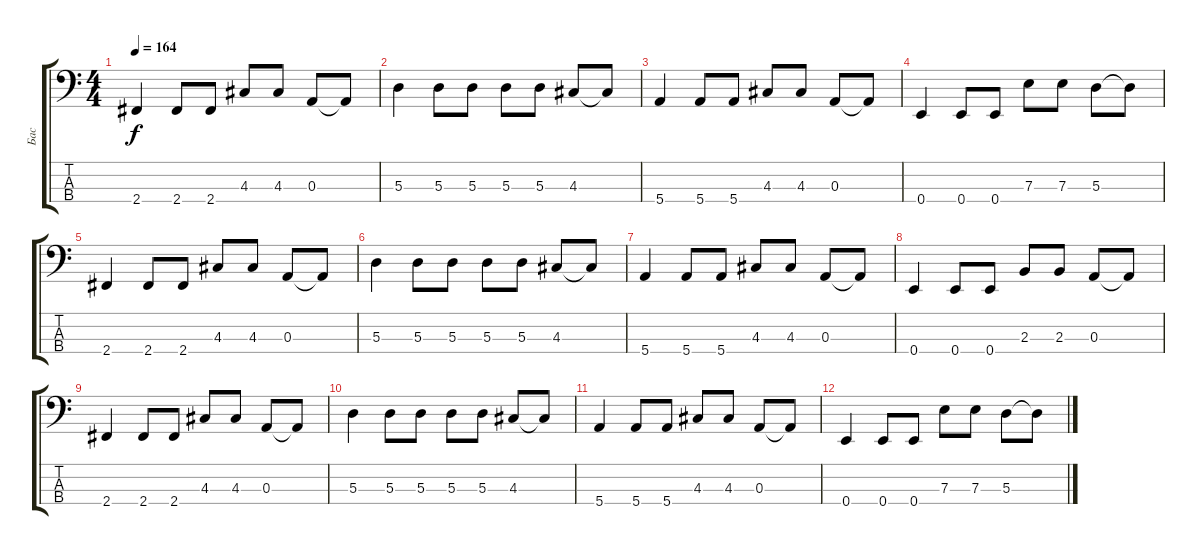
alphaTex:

\track ("Бас" "Бас") {instrument electricbasspick}
\staff {score tabs}
\tuning (G2 D2 A1 E1) {hide}
\ts (4 4)
\tempo 164
\clef f4
\ks c
2.4.4{dy f} 2.4.8 2.4.8 4.3.8 4.3.8 0.3.8 0.3{t}.8 |
5.3.4 5.3.8 5.3.8 5.3.8 5.3.8 4.3.8 4.3{t}.8 |
5.4.4 5.4.8 5.4.8 4.3.8 4.3.8 0.3.8 0.3{t}.8 |
0.4.4 0.4.8 0.4.8 7.3.8 7.3.8 5.3.8 5.3{t}.8 |
2.4.4 2.4.8 2.4.8 4.3.8 4.3.8 0.3.8 0.3{t}.8 |
5.3.4 5.3.8 5.3.8 5.3.8 5.3.8 4.3.8 4.3{t}.8 |
5.4.4 5.4.8 5.4.8 4.3.8 4.3.8 0.3.8 0.3{t}.8 |
0.4.4 0.4.8 0.4.8 2.3.8 2.3.8 0.3.8 0.3{t}.8 |
2.4.4 2.4.8 2.4.8 4.3.8 4.3.8 0.3.8 0.3{t}.8 |
5.3.4 5.3.8 5.3.8 5.3.8 5.3.8 4.3.8 4.3{t}.8 |
5.4.4 5.4.8 5.4.8 4.3.8 4.3.8 0.3.8 0.3{t}.8 |
0.4.4 0.4.8 0.4.8 7.3.8 7.3.8 5.3.8 5.3{t}.8
